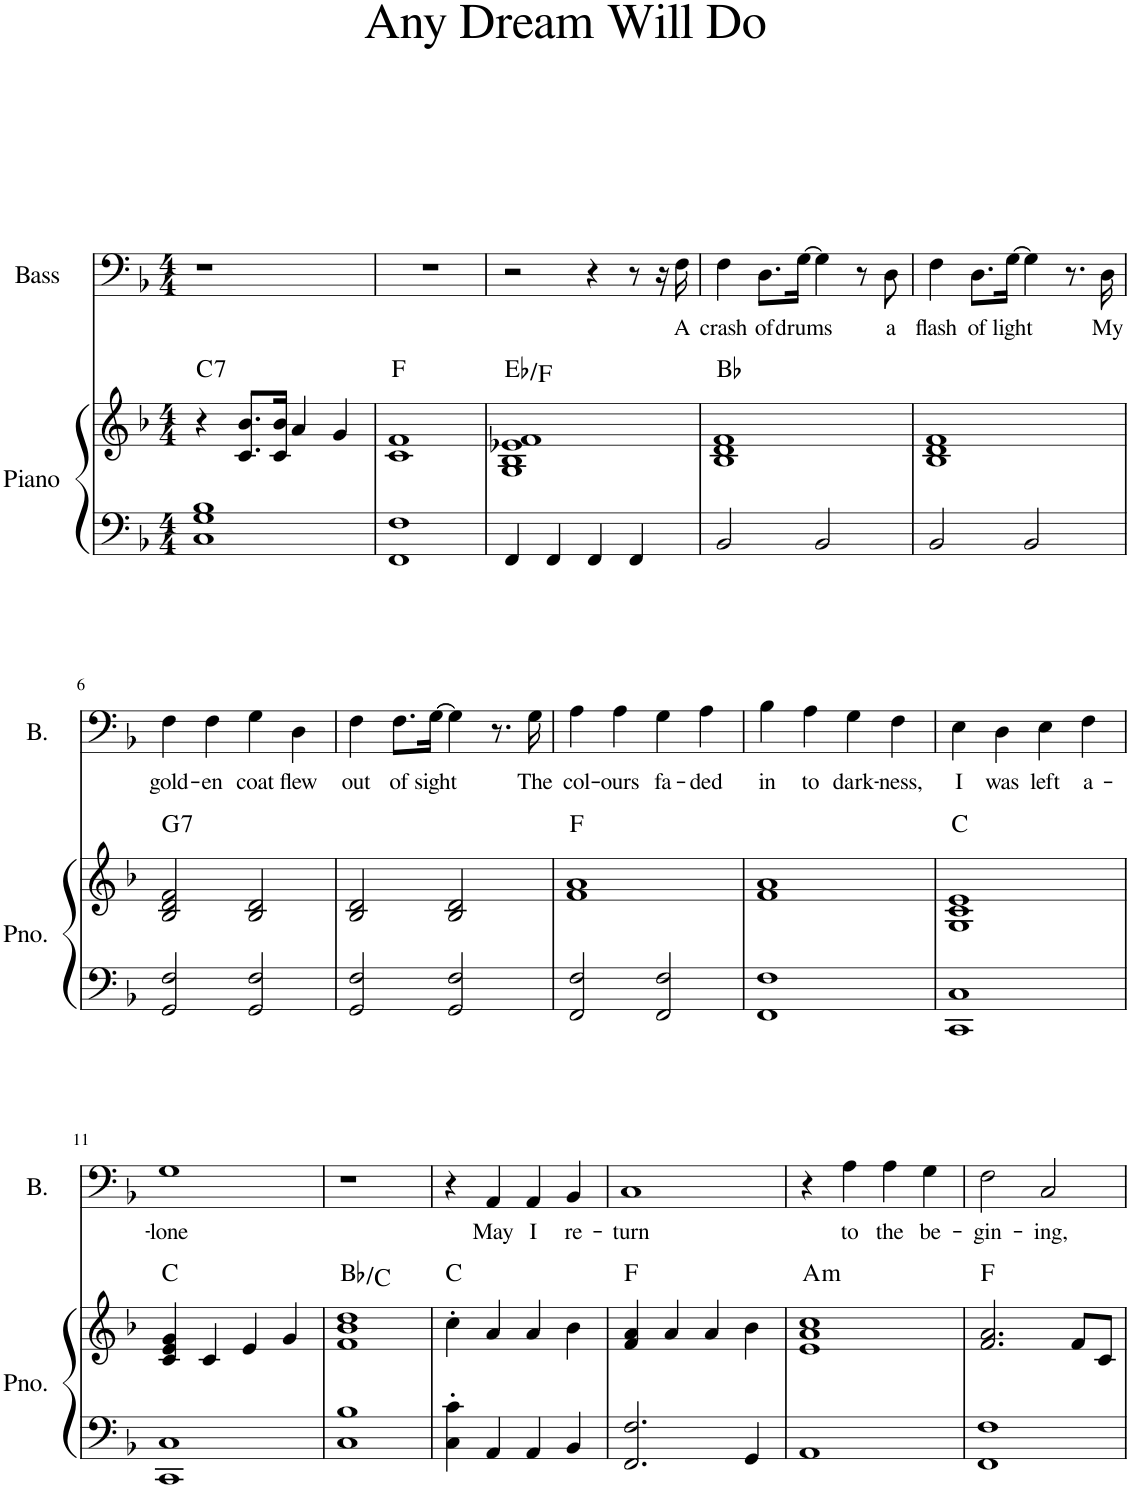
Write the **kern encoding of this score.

**kern	**kern	**harte	**kern	**text
*part2	*part2	*part2	*part1	*part1
*staff3	*staff2	*	*staff1	*staff1
*I"Piano	*	*	*I"Bass	*
*I'Pno.	*	*	*I'B.	*
*clefF4	*clefG2	*	*clefF4	*
*k[b-]	*k[b-]	*	*k[b-]	*
*M4/4	*M4/4	*	*M4/4	*
=1	=1	=1	=1	=1
!	!	!LO:H:kt=7	!	!
1C 1G 1B-	4r	C:7	1r	.
.	8.c/ 8.b-/L	.	.	.
.	16c/ 16b-/Jk	.	.	.
.	4a/	.	.	.
.	4g/	.	.	.
=2	=2	=2	=2	=2
1FF 1F	1c 1f	F:maj	1r	.
=3	=3	=3	=3	=3
4FF/	1G 1B- 1e-X 1f	Eb:maj/2	2r	.
4FF/	.	.	.	.
4FF/	.	.	4r	.
4FF/	.	.	8r	.
.	.	.	16r	.
!	!	!	!	!LO:LY:b
.	.	.	16F\	A
=4	=4	=4	=4	=4
!	!	!	!	!LO:LY:b
2BB-/	1B- 1d 1f	Bb:maj	4F\	crash
!	!	!	!	!LO:LY:b
.	.	.	8.D\L	of
!	!	!	!	!LO:LY:b
.	.	.	[16G\Jk	drums
2BB-/	.	.	4G\]	.
.	.	.	8r	.
!	!	!	!	!LO:LY:b
.	.	.	8D\	a
=5	=5	=5	=5	=5
!	!	!	!	!LO:LY:b
2BB-/	1B- 1d 1f	.	4F\	flash
!	!	!	!	!LO:LY:b
.	.	.	8.D\L	of
!	!	!	!	!LO:LY:b
.	.	.	[16G\Jk	light
2BB-/	.	.	4G\]	.
.	.	.	8.r	.
!	!	!	!	!LO:LY:b
.	.	.	16D\	My
!!LO:LB:g=z
=6	=6	=6	=6	=6
!	!	!LO:H:kt=7	!	!LO:LY:b
2GG/ 2F/	2B-/ 2d/ 2f/	G:7	4F\	gold-
!	!	!	!	!LO:LY:b
.	.	.	4F\	-en
!	!	!	!	!LO:LY:b
2GG/ 2F/	2B-/ 2d/	.	4G\	coat
!	!	!	!	!LO:LY:b
.	.	.	4D\	flew
=7	=7	=7	=7	=7
!	!	!	!	!LO:LY:b
2GG/ 2F/	2B-/ 2d/	.	4F\	out
!	!	!	!	!LO:LY:b
.	.	.	8.F\L	of
!	!	!	!	!LO:LY:b
.	.	.	[16G\Jk	sight
2GG/ 2F/	2B-/ 2d/	.	4G\]	.
.	.	.	8.r	.
!	!	!	!	!LO:LY:b
.	.	.	16G\	The
=8	=8	=8	=8	=8
!	!	!	!	!LO:LY:b
2FF/ 2F/	1f 1a	F:maj	4A\	col-
!	!	!	!	!LO:LY:b
.	.	.	4A\	-ours
!	!	!	!	!LO:LY:b
2FF/ 2F/	.	.	4G\	fa-
!	!	!	!	!LO:LY:b
.	.	.	4A\	-ded
=9	=9	=9	=9	=9
!	!	!	!	!LO:LY:b
1FF 1F	1f 1a	.	4B-\	in
!	!	!	!	!LO:LY:b
.	.	.	4A\	to
!	!	!	!	!LO:LY:b
.	.	.	4G\	dark-
!	!	!	!	!LO:LY:b
.	.	.	4F\	-ness,
=10	=10	=10	=10	=10
!	!	!	!	!LO:LY:b
1CC 1C	1G 1c 1e	C:maj	4E\	I
!	!	!	!	!LO:LY:b
.	.	.	4D\	was
!	!	!	!	!LO:LY:b
.	.	.	4E\	left
!	!	!	!	!LO:LY:b
.	.	.	4F\	a-
!!LO:LB:g=z
=11	=11	=11	=11	=11
!	!	!	!	!LO:LY:b
1CC 1C	4c/ 4e/ 4g/	C:maj	1G	-lone
.	4c/	.	.	.
.	4e/	.	.	.
.	4g/	.	.	.
=12	=12	=12	=12	=12
1C 1B-	1f 1b- 1dd	Bb:maj/2	1r	.
=13	=13	=13	=13	=13
4C\' 4c\'	4cc'\	C:maj	4r	.
!	!	!	!	!LO:LY:b
4AA/	4a/	.	4AA/	May
!	!	!	!	!LO:LY:b
4AA/	4a/	.	4AA/	I
!	!	!	!	!LO:LY:b
4BB-/	4b-\	.	4BB-/	re-
=14	=14	=14	=14	=14
!	!	!	!	!LO:LY:b
2.FF/ 2.F/	4f/ 4a/	F:maj	1C	-turn
.	4a/	.	.	.
.	4a/	.	.	.
4GG/	4b-\	.	.	.
=15	=15	=15	=15	=15
!	!	!LO:H:kt=m	!	!
1AA	1e 1a 1cc	A:min	4r	.
!	!	!	!	!LO:LY:b
.	.	.	4A\	to
!	!	!	!	!LO:LY:b
.	.	.	4A\	the
!	!	!	!	!LO:LY:b
.	.	.	4G\	be-
=16	=16	=16	=16	=16
!	!	!	!	!LO:LY:b
1FF 1F	2.f/ 2.a/	F:maj	2F\	-gin-
!	!	!	!	!LO:LY:b
.	.	.	2C/	-ing,
.	8f/L	.	.	.
.	8c/J	.	.	.
=	=	=	=	=
*-	*-	*-	*-	*-
